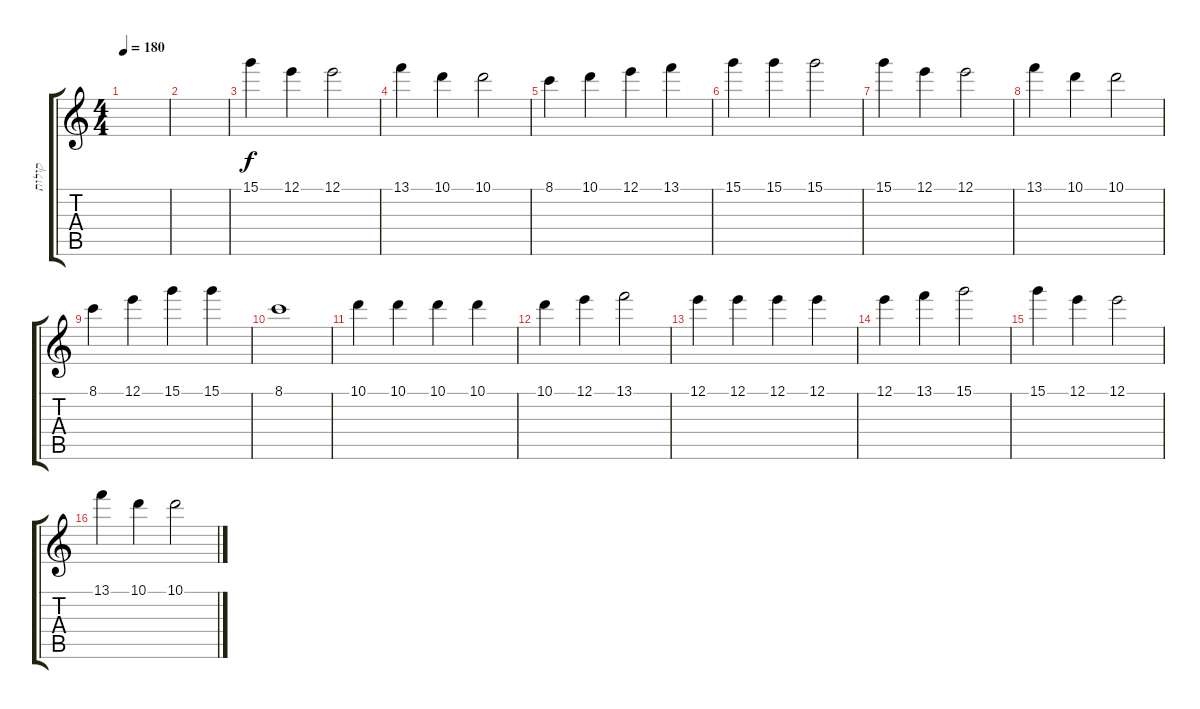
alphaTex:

\track ("קולות" "קולות") {instrument overdrivenguitar}
\staff {score tabs}
\tuning (E4 B3 G3 D3 A2 E2) {hide}
\ts (4 4)
\tempo 180
\clef g2
\ks c
|
|
15.1.4 12.1.4 12.1.2 |
13.1.4 10.1.4 10.1.2 |
8.1.4 10.1.4 12.1.4 13.1.4 |
15.1.4 15.1.4 15.1.2 |
15.1.4 12.1.4 12.1.2 |
13.1.4 10.1.4 10.1.2 |
8.1.4 12.1.4 15.1.4 15.1.4 |
8.1.1 |
10.1.4 10.1.4 10.1.4 10.1.4 |
10.1.4 12.1.4 13.1.2 |
12.1.4 12.1.4 12.1.4 12.1.4 |
12.1.4 13.1.4 15.1.2 |
15.1.4 12.1.4 12.1.2 |
13.1.4 10.1.4 10.1.2
